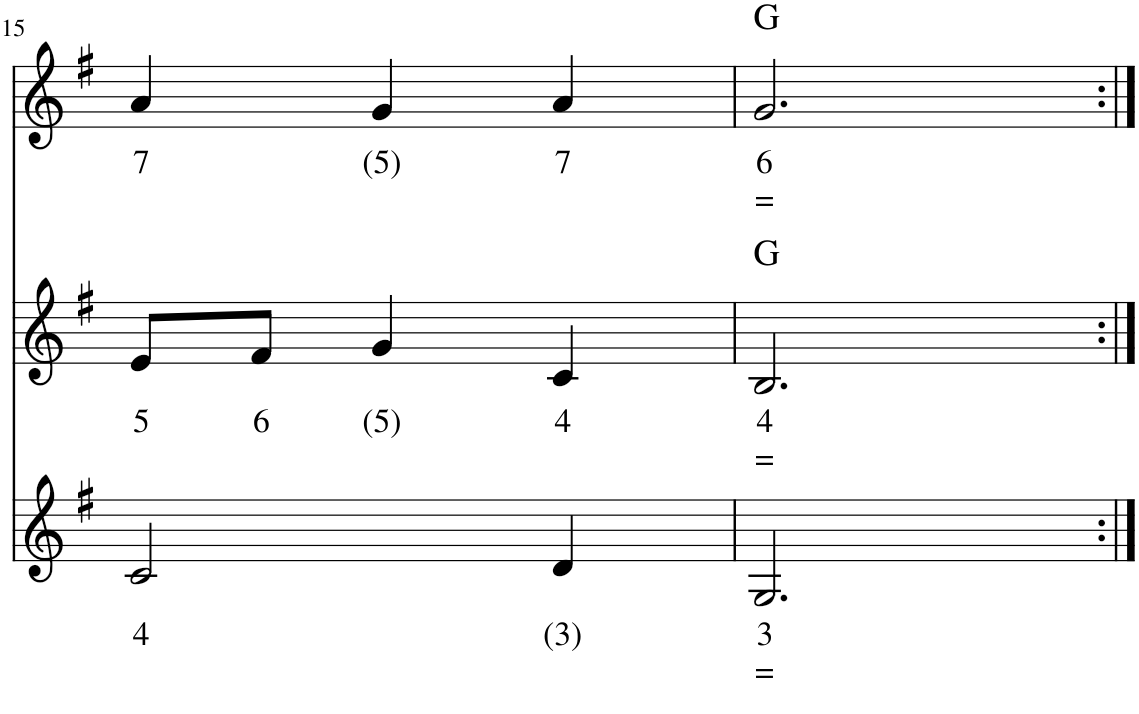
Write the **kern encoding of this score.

**kern	**text	**text	**kern	**text	**text	**harte	**kern	**text	**text	**harte
*part3	*part3	*part3	*part2	*part2	*part2	*part2	*part1	*part1	*part1	*part1
*staff3	*staff3	*staff3	*staff2	*staff2	*staff2	*	*staff1	*staff1	*staff1	*
*I"Fagot, Bassoon	*	*	*I"Hobo, Oboe	*	*	*	*I"Bandoneon, Flute	*	*	*
!!LO:PB:g=z
*clefG2	*	*	*clefG2	*	*	*	*clefG2	*	*	*
*k[f#]	*	*	*k[f#]	*	*	*	*k[f#]	*	*	*
*M3/4	*	*	*M3/4	*	*	*	*M3/4	*	*	*
=15	=15	=15	=15	=15	=15	=15	=15	=15	=15	=15
!	!LO:LY:b	!	!	!LO:LY:b	!	!	!	!LO:LY:b	!	!
2c/	4	.	8e/L	5	.	.	4a/	7	.	.
!	!	!	!	!LO:LY:b	!	!	!	!	!	!
.	.	.	8f#/J	6	.	.	.	.	.	.
!	!	!	!	!LO:LY:b	!	!	!	!LO:LY:b	!	!
.	.	.	4g/	(5)	.	.	4g/	(5)	.	.
!	!LO:LY:b	!	!	!LO:LY:b	!	!	!	!LO:LY:b	!	!
4d/	(3)	.	4c/	4	.	.	4a/	7	.	.
=16	=16	=16	=16	=16	=16	=16	=16	=16	=16	=16
!	!LO:LY:b	!LO:LY:b	!	!LO:LY:b	!LO:LY:b	!	!	!LO:LY:b	!LO:LY:b	!
2.G/	3	=	2.B/	4	=	G:maj	2.g/	6	=	G:maj
=:|!	=:|!	=:|!	=:|!	=:|!	=:|!	=:|!	=:|!	=:|!	=:|!	=:|!
*-	*-	*-	*-	*-	*-	*-	*-	*-	*-	*-
